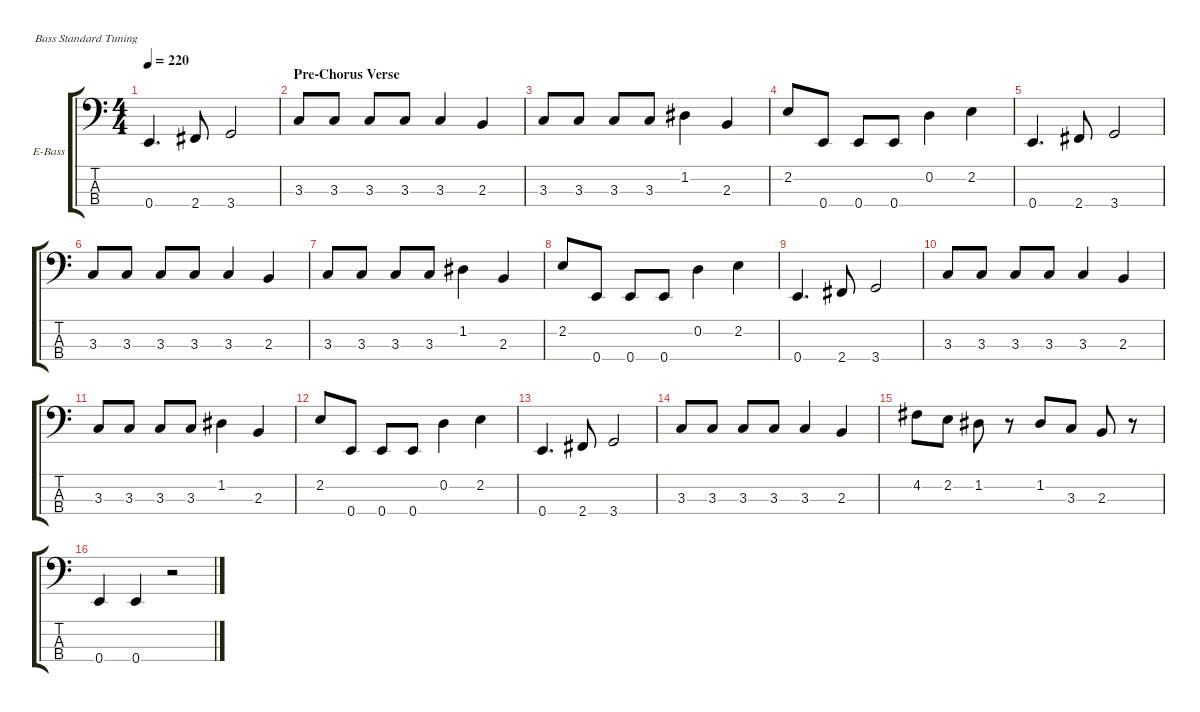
\hideDynamics
\bracketExtendMode groupsimilarinstruments
\firstSystemTrackNameOrientation horizontal
\otherSystemsTrackNameOrientation horizontal
\track ("Bass" "E-Bass") {multiBarRest instrument electricbassfinger}
\staff {score tabs}
\tuning (G2 D2 A1 E1)
\ts (4 4)
\tempo 220
\clef f4
\ks c
0.4.4{d dy fff} 2.4.8 3.4.2 |
\section ("" "Pre-Chorus Verse")
3.3.8 3.3.8 3.3.8 3.3.8 3.3.4 2.3.4 |
3.3.8 3.3.8 3.3.8 3.3.8 1.2.4 2.3.4 |
2.2.8 0.4.8 0.4.8 0.4.8 0.2.4 2.2.4 |
0.4.4{d} 2.4.8 3.4.2 |
3.3.8 3.3.8 3.3.8 3.3.8 3.3.4 2.3.4 |
3.3.8 3.3.8 3.3.8 3.3.8 1.2.4 2.3.4 |
2.2.8 0.4.8 0.4.8 0.4.8 0.2.4 2.2.4 |
0.4.4{d} 2.4.8 3.4.2 |
3.3.8 3.3.8 3.3.8 3.3.8 3.3.4 2.3.4 |
3.3.8 3.3.8 3.3.8 3.3.8 1.2.4 2.3.4 |
2.2.8 0.4.8 0.4.8 0.4.8 0.2.4 2.2.4 |
0.4.4{d} 2.4.8 3.4.2 |
3.3.8 3.3.8 3.3.8 3.3.8 3.3.4 2.3.4 |
4.2.8 2.2.8 1.2.8 r.8 1.2.8 3.3.8 2.3.8 r.8 |
0.4.4 0.4.4 r.2
